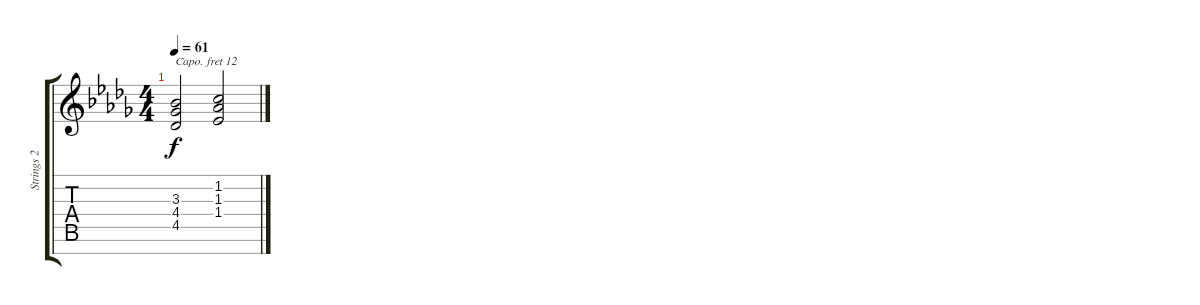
\track ("Strings 2 Right" "Strings 2 ") {instrument stringensemble1}
\staff {score tabs}
\capo 12
\tuning (E4 B3 G3 D3 A2 E2 B1) {hide}
\ts (4 4)
\tempo 61
\clef g2
\ks db
(3.3 4.4 4.5).2{dy f} (1.2 1.3 1.4).2
